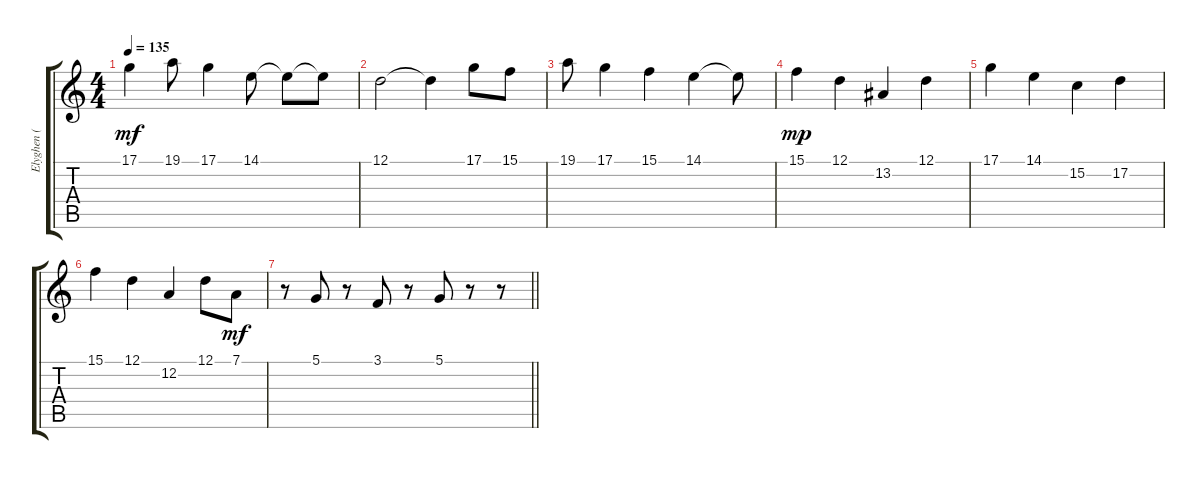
\track ("Elyghen ( Violin )" "Elyghen ( ") {instrument violin}
\staff {score tabs}
\tuning (D4 A3 F3 C3 G2 D2) {hide}
\ts (4 4)
\tempo 135
\clef g2
\ks c
17.1.4{dy mf} 19.1.8 17.1.4 14.1.8 14.1{t}.8 14.1{t}.8 |
12.1.2 12.1{t}.4 17.1.8 15.1.8 |
19.1.8 17.1.4 15.1.4 14.1.4 14.1{t}.8 |
15.1.4{dy mp} 12.1.4 13.2.4 12.1.4 |
17.1.4 14.1.4 15.2.4 17.2.4 |
15.1.4 12.1.4 12.2.4 12.1.8 7.1.8{dy mf} |
\barLineRight lightlight
r.8 5.1.8 r.8 3.1.8 r.8 5.1.8 r.8 r.8
